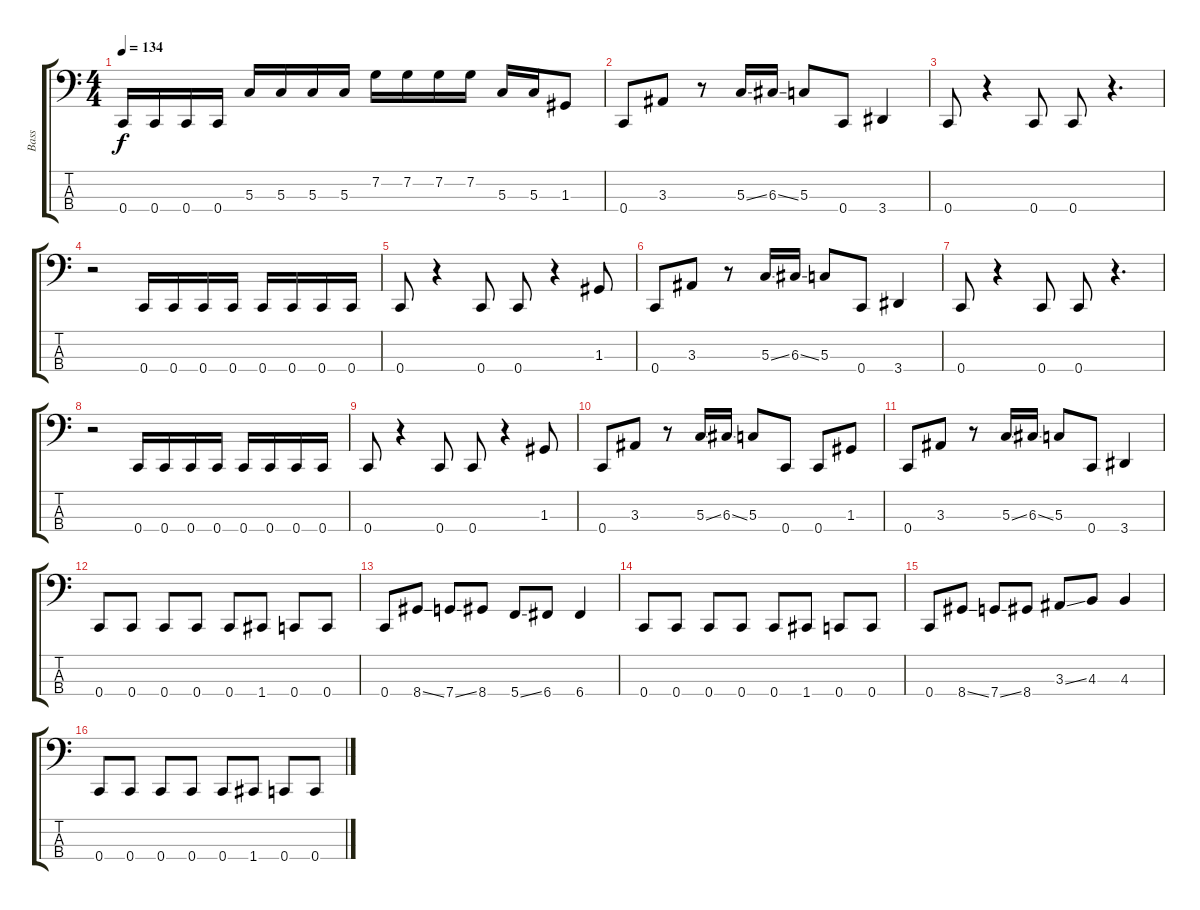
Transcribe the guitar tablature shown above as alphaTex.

\track ("Bass" "Bass") {instrument electricbasspick}
\staff {score tabs}
\tuning (F2 C2 G1 C1) {hide}
\ts (4 4)
\tempo 134
\clef f4
\ks c
0.4.16{dy f} 0.4.16 0.4.16 0.4.16 5.3.16 5.3.16 5.3.16 5.3.16 7.2.16 7.2.16 7.2.16 7.2.16 5.3.16 5.3.16 1.3.8 |
0.4.8 3.3.8 r.8 5.3{ss}.16 6.3{ss}.16 5.3.8 0.4.8 3.4.4 |
0.4.8 r.4 0.4.8 0.4.8 r.4{d} |
r.2 0.4.16 0.4.16 0.4.16 0.4.16 0.4.16 0.4.16 0.4.16 0.4.16 |
0.4.8 r.4 0.4.8 0.4.8 r.4 1.3.8 |
0.4.8 3.3.8 r.8 5.3{ss}.16 6.3{ss}.16 5.3.8 0.4.8 3.4.4 |
0.4.8 r.4 0.4.8 0.4.8 r.4{d} |
r.2 0.4.16 0.4.16 0.4.16 0.4.16 0.4.16 0.4.16 0.4.16 0.4.16 |
0.4.8 r.4 0.4.8 0.4.8 r.4 1.3.8 |
0.4.8 3.3.8 r.8 5.3{ss}.16 6.3{ss}.16 5.3.8 0.4.8 0.4.8 1.3.8 |
0.4.8 3.3.8 r.8 5.3{ss}.16 6.3{ss}.16 5.3.8 0.4.8 3.4.4 |
0.4.8 0.4.8 0.4.8 0.4.8 0.4.8 1.4.8 0.4.8 0.4.8 |
0.4.8 8.4{ss}.8 7.4{ss}.8 8.4.8 5.4{ss}.8 6.4.8 6.4.4 |
0.4.8 0.4.8 0.4.8 0.4.8 0.4.8 1.4.8 0.4.8 0.4.8 |
0.4.8 8.4{ss}.8 7.4{ss}.8 8.4.8 3.3{ss}.8 4.3.8 4.3.4 |
0.4.8 0.4.8 0.4.8 0.4.8 0.4.8 1.4.8 0.4.8 0.4.8
